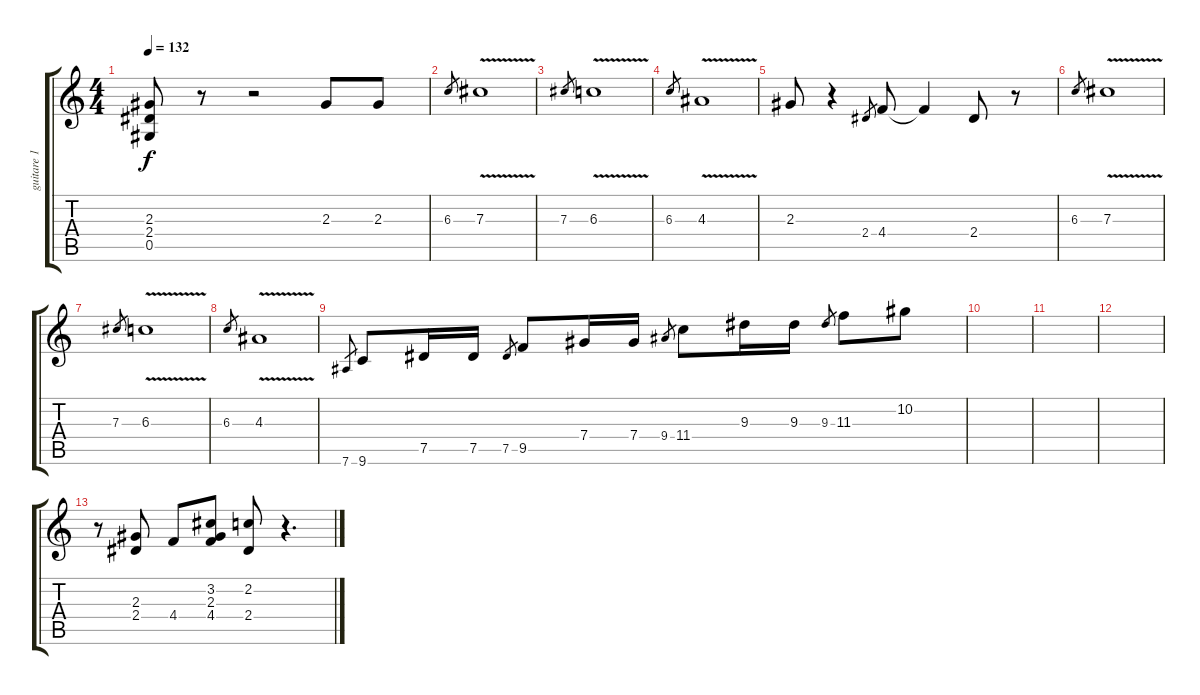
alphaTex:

\track ("guitare 1" "guitare 1") {instrument electricguitarclean}
\staff {score tabs}
\tuning (Eb4 Bb3 Gb3 Db3 Ab2 Eb2) {hide}
\ts (4 4)
\tempo 132
\clef g2
\ks c
(2.3 2.4 0.5).8{dy f} r.8 r.2 2.3.8 2.3.8 |
6.3.8{gr} 7.3{v}.1{instrument distortionguitar} |
7.3.8{gr} 6.3{v}.1 |
6.3.8{gr} 4.3{v}.1 |
2.3.8 r.4 2.4.8{gr} 4.4.8 4.4{t}.4 2.4.8 r.8 |
6.3.8{gr} 7.3{v}.1 |
7.3.8{gr} 6.3{v}.1 |
6.3.8{gr} 4.3{v}.1 |
7.6.8{gr} 9.6.8 7.5.16 7.5.16 7.5.8{gr} 9.5.8 7.4.16 7.4.16 9.4.8{gr} 11.4.8 9.3.16 9.3.16 9.3.8{gr} 11.3.8 10.2.8 |
|
|
|
r.8 (2.3 2.4).8 4.4.8 (3.2 2.3 4.4).8 (2.2 2.4).8 r.4{d}
